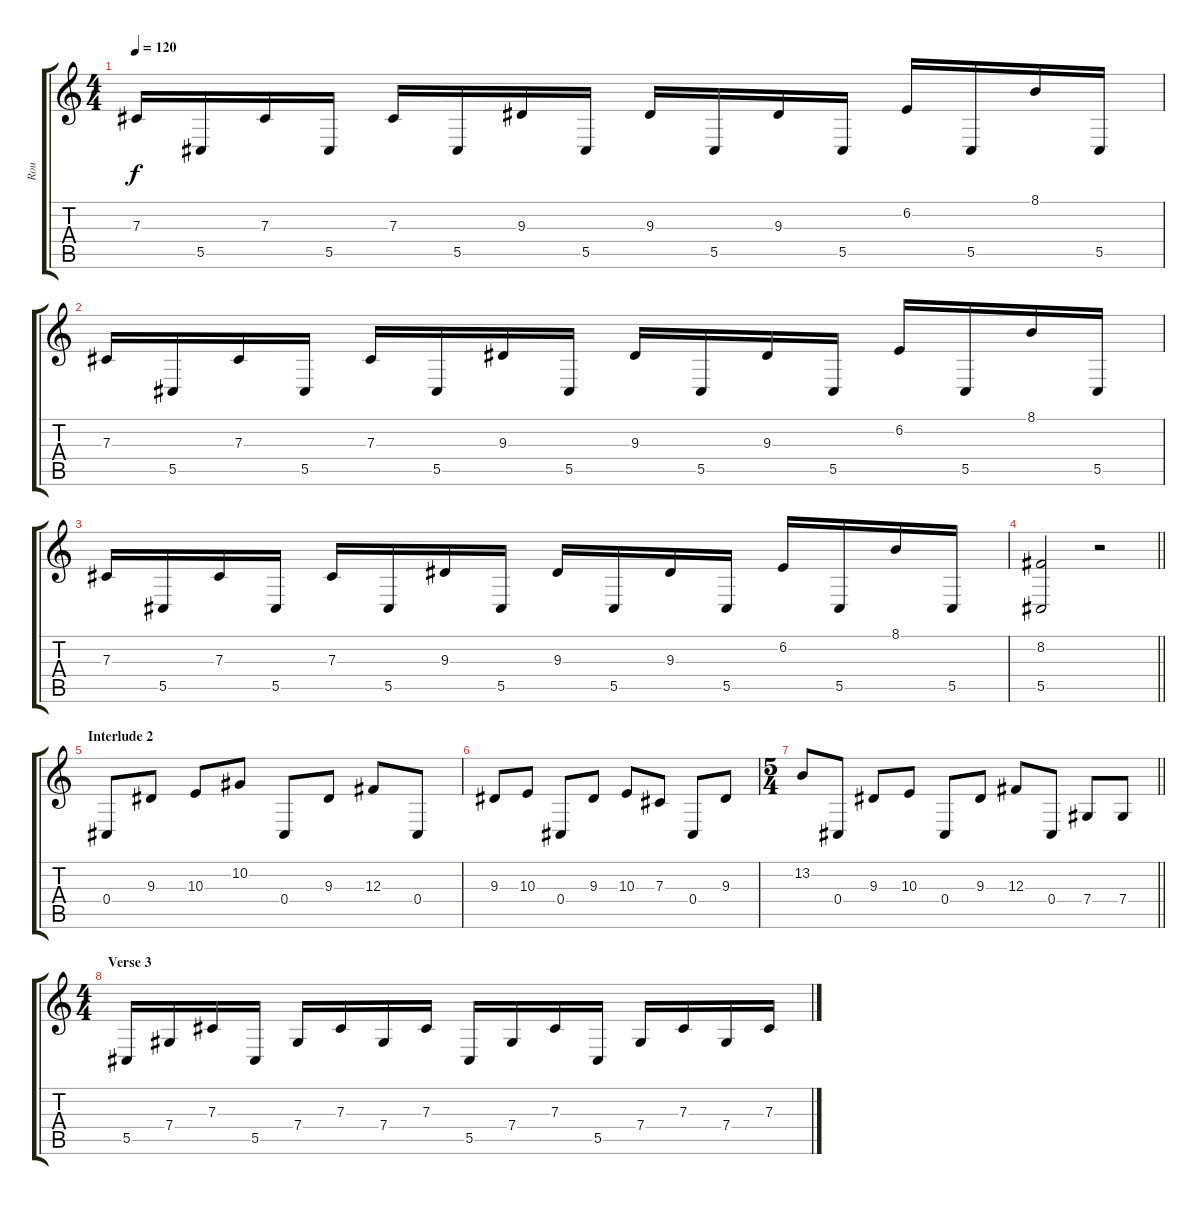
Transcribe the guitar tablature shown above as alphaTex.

\track ("Rou" "Rou") {instrument lead2sawtooth}
\staff {score tabs}
\tuning (Eb4 Bb3 Gb3 Db3 Ab2 Db2) {hide}
\ts (4 4)
\tempo 120
\clef g2
\ks c
7.3.16{dy f} 5.5.16 7.3.16 5.5.16 7.3.16 5.5.16 9.3.16 5.5.16 9.3.16 5.5.16 9.3.16 5.5.16 6.2.16 5.5.16 8.1.16 5.5.16 |
7.3.16 5.5.16 7.3.16 5.5.16 7.3.16 5.5.16 9.3.16 5.5.16 9.3.16 5.5.16 9.3.16 5.5.16 6.2.16 5.5.16 8.1.16 5.5.16 |
7.3.16 5.5.16 7.3.16 5.5.16 7.3.16 5.5.16 9.3.16 5.5.16 9.3.16 5.5.16 9.3.16 5.5.16 6.2.16 5.5.16 8.1.16 5.5.16 |
\barLineRight lightlight
(8.2 5.5).2{volume 0} r.2 |
\section ("" "Interlude 2")
0.4.8{volume 14} 9.3.8 10.3.8 10.2.8 0.4.8 9.3.8 12.3.8 0.4.8 |
9.3.8 10.3.8 0.4.8 9.3.8 10.3.8 7.3.8 0.4.8 9.3.8 |
\ts (5 4)
\barLineRight lightlight
13.2.8 0.4.8 9.3.8 10.3.8 0.4.8 9.3.8 12.3.8 0.4.8 7.4.8 7.4.8 |
\ts (4 4)
\section ("" "Verse 3")
5.5.16 7.4.16 7.3.16 5.5.16 7.4.16 7.3.16 7.4.16 7.3.16 5.5.16 7.4.16 7.3.16 5.5.16 7.4.16 7.3.16 7.4.16 7.3.16
